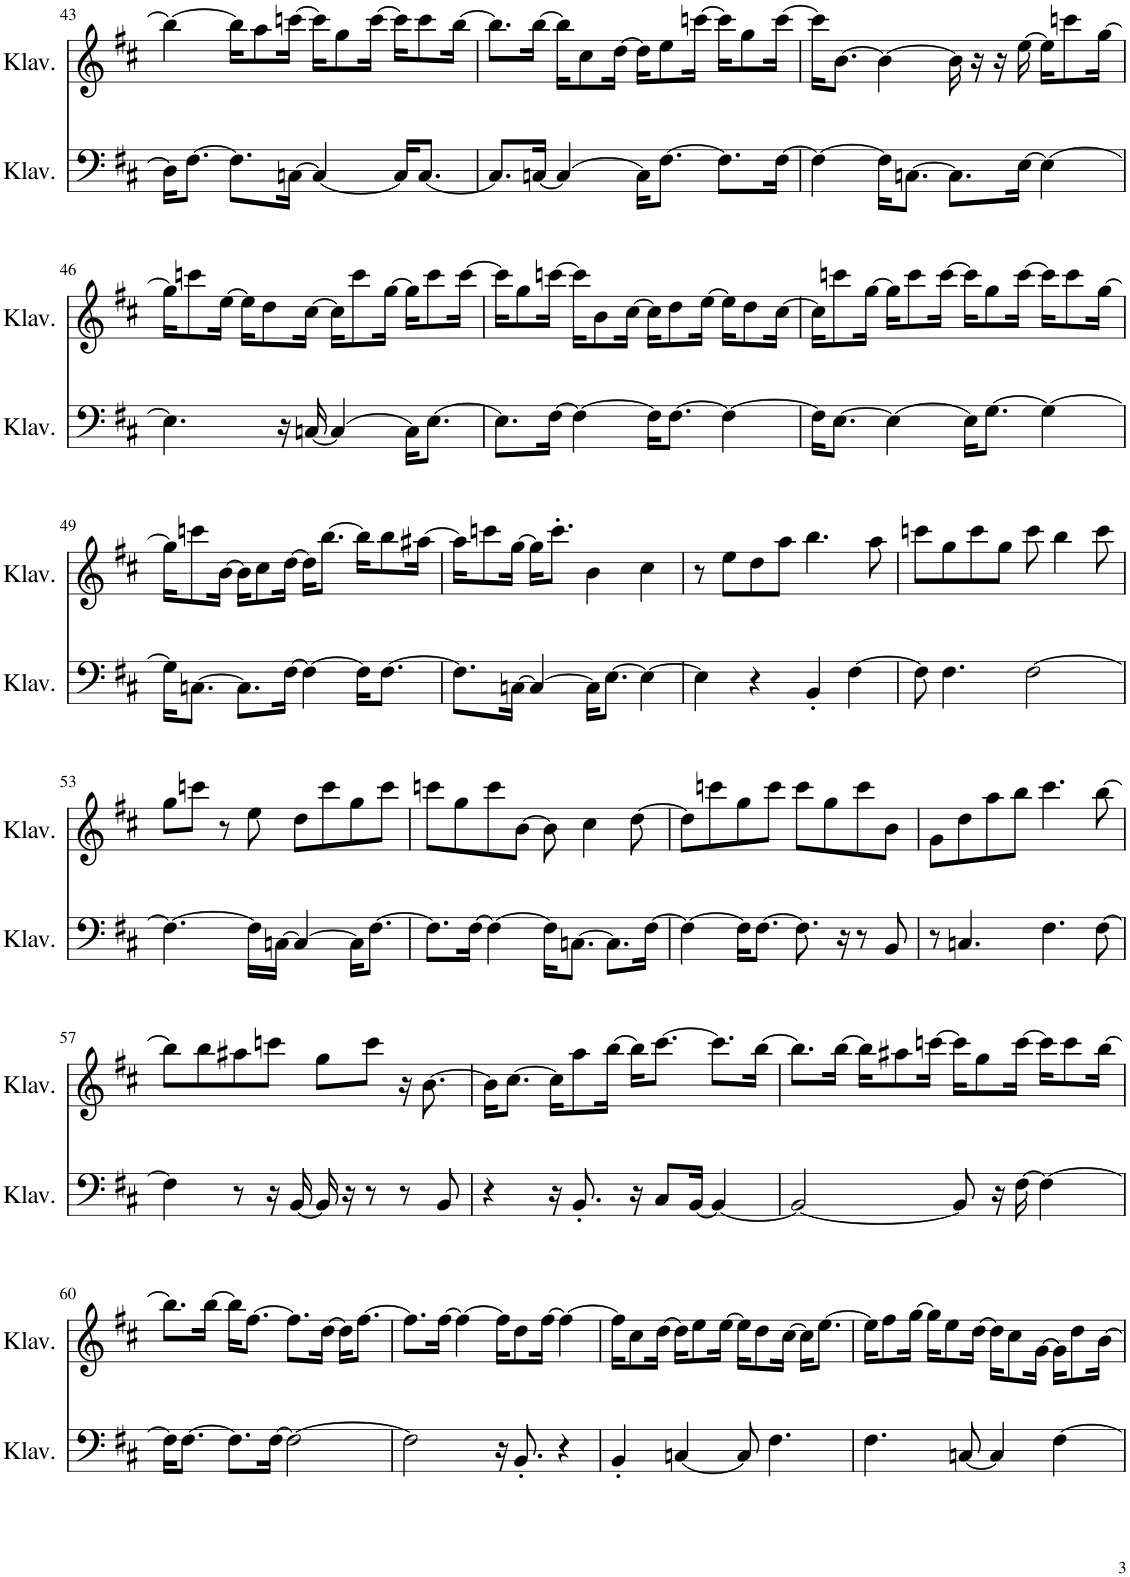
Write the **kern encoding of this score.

**kern	**kern
*part2	*part1
*staff2	*staff1
*I"Klavier	*I"Klavier
*I'Klav.	*I'Klav.
!!LO:PB:g=z
*clefF4	*clefG2
*k[f#c#]	*k[f#c#]
*M4/4	*M4/4
=43	=43
16D\KL]	4bb\_
[8.F#\J	.
8.F#\L]	16bb\KL]
.	8aa\
[16Cn\Jk	[16cccn\Jk
4C/_	16ccc\KL]
.	8gg\
.	[16ccc\Jk
16C/KL]	16ccc\KL]
[8.C/J	8ccc\
.	[16bb\Jk
=44	=44
8.C/L]	8.bb\L]
[16Cn/Jk	[16bb\Jk
4C/_	16bb\KL]
.	8cc#\
.	[16dd\Jk
16C\KL]	16dd\KL]
[8.F#\J	8ee\
.	[16cccn\Jk
8.F#\L]	16ccc\KL]
.	8gg\
[16F#\Jk	[16ccc\Jk
=45	=45
4F#\_	16ccc\KL]
.	[8.b\J
16F#\KL]	4b\_
[8.Cn\J	.
8.C\L]	16b\]
.	16r
.	16r
[16E\Jk	[16ee\
4E\_	16ee\KL]
.	8cccn\
.	[16gg\Jk
!!LO:LB:g=z
=46	=46
4.E\]	16gg\KL]
.	8cccn\
.	[16ee\Jk
.	16ee\KL]
.	8dd\
16r	.
[16Cn/	[16cc#\Jk
4C/_	16cc#\KL]
.	8ccc\
.	[16gg\Jk
16C\KL]	16gg\KL]
[8.E\J	8ccc\
.	[16ccc\Jk
=47	=47
8.E\L]	16ccc\KL]
.	8gg\
[16F#\Jk	[16cccn\Jk
4F#\_	16ccc\KL]
.	8b\
.	[16cc#\Jk
16F#\KL]	16cc#\KL]
[8.F#\J	8dd\
.	[16ee\Jk
4F#\_	16ee\KL]
.	8dd\
.	[16cc#\Jk
=48	=48
16F#\KL]	16cc#\KL]
[8.E\J	8cccn\
.	[16gg\Jk
4E\_	16gg\KL]
.	8ccc\
.	[16ccc\Jk
16E\KL]	16ccc\KL]
[8.G\J	8gg\
.	[16ccc\Jk
4G\_	16ccc\KL]
.	8ccc\
.	[16gg\Jk
!!LO:LB:g=z
=49	=49
16G\KL]	16gg\KL]
[8.Cn\J	8cccn\
.	[16b\Jk
8.C\L]	16b\KL]
.	8cc#\
[16F#\Jk	[16dd\Jk
4F#\_	16dd\KL]
.	[8.bb\J
16F#\KL]	16bb\KL]
[8.F#\J	8bb\
.	[16aa#X\Jk
=50	=50
8.F#\L]	16aa#\KL]
.	8cccn\
[16Cn\Jk	[16gg\Jk
4C/_	16gg\KL]
.	8.ccc'\J
16C\KL]	4b\
[8.E\J	.
4E\_	4cc#\
=51	=51
4E\]	8r
.	8ee\L
4r	8dd\
.	8aa\J
4BB'/	4.bb\
[4F#\	.
.	8aa\
=52	=52
8F#\]	8cccn\L
4.F#\	8gg\
.	8ccc\
.	8gg\J
[2F#\	8ccc\
.	4bb\
.	8ccc\
!!LO:LB:g=z
=53	=53
4.F#\_	8gg\L
.	8cccn\J
.	8r
16F#\LL]	8ee\
[16Cn\JJ	.
4C/_	8dd\L
.	8ccc\
16C\KL]	8gg\
[8.F#\J	.
.	8ccc\J
=54	=54
8.F#\L]	8cccn\L
.	8gg\
[16F#\Jk	.
4F#\_	8ccc\
.	[8b\J
16F#\KL]	8b\]
[8.Cn\J	.
.	4cc#\
8.C\L]	.
.	[8dd\
[16F#\Jk	.
=55	=55
4F#\_	8dd\L]
.	8cccn\
16F#\KL]	8gg\
[8.F#\J	.
.	8ccc\J
8.F#\]	8ccc\L
.	8gg\
16r	.
8r	8ccc\
8BB/	8b\J
=56	=56
8r	8g\L
4.Cn/	8dd\
.	8aa\
.	8bb\J
4.F#\	4.ccc#\
[8F#\	[8bb\
!!LO:LB:g=z
=57	=57
4F#\]	8bb\L]
.	8bb\
8r	8aa#X\
16r	8cccn\J
[16BB/	.
16BB/]	8gg\L
16r	.
8r	8ccc\J
8r	16r
.	[8.b\
8BB/	.
=58	=58
4r	16b\KL]
.	[8.cc#\J
16r	16cc#\KL]
8.BB'/	8aa\
.	[16bb\Jk
16r	16bb\KL]
8C#/L	[8.ccc#\J
[16BB/Jk	.
4BB/_	8.ccc#\L]
.	[16bb\Jk
=59	=59
2BB/_	8.bb\L]
.	[16bb\Jk
.	16bb\KL]
.	8aa#X\
.	[16cccn\Jk
8BB/]	16ccc\KL]
.	8gg\
16r	.
[16F#\	[16ccc\Jk
4F#\_	16ccc\KL]
.	8ccc\
.	[16bb\Jk
!!LO:LB:g=z
=60	=60
16F#\KL]	8.bb\L]
[8.F#\J	.
.	[16bb\Jk
8.F#\L]	16bb\KL]
.	[8.ff#\J
[16F#\Jk	.
2F#\_	8.ff#\L]
.	[16dd\Jk
.	16dd\KL]
.	[8.ff#\J
=61	=61
2F#\]	8.ff#\L]
.	[16ff#\Jk
.	4ff#\_
16r	16ff#\KL]
8.BB'/	8dd\
.	[16ff#\Jk
4r	4ff#\_
=62	=62
4BB'/	16ff#\KL]
.	8cc#\
.	[16dd\Jk
[4Cn/	16dd\KL]
.	8ee\
.	[16ee\Jk
8C/]	16ee\KL]
.	8dd\
4.F#\	.
.	[16cc#\Jk
.	16cc#\KL]
.	[8.ee\J
=63	=63
4.F#\	16ee\KL]
.	8ff#\
.	[16gg\Jk
.	16gg\KL]
.	8ee\
[8Cn/	.
.	[16dd\Jk
4C/]	16dd\KL]
.	8cc#\
.	[16g\Jk
[4F#\	16g\KL]
.	8dd\
.	[16b\Jk
=	=
*-	*-
